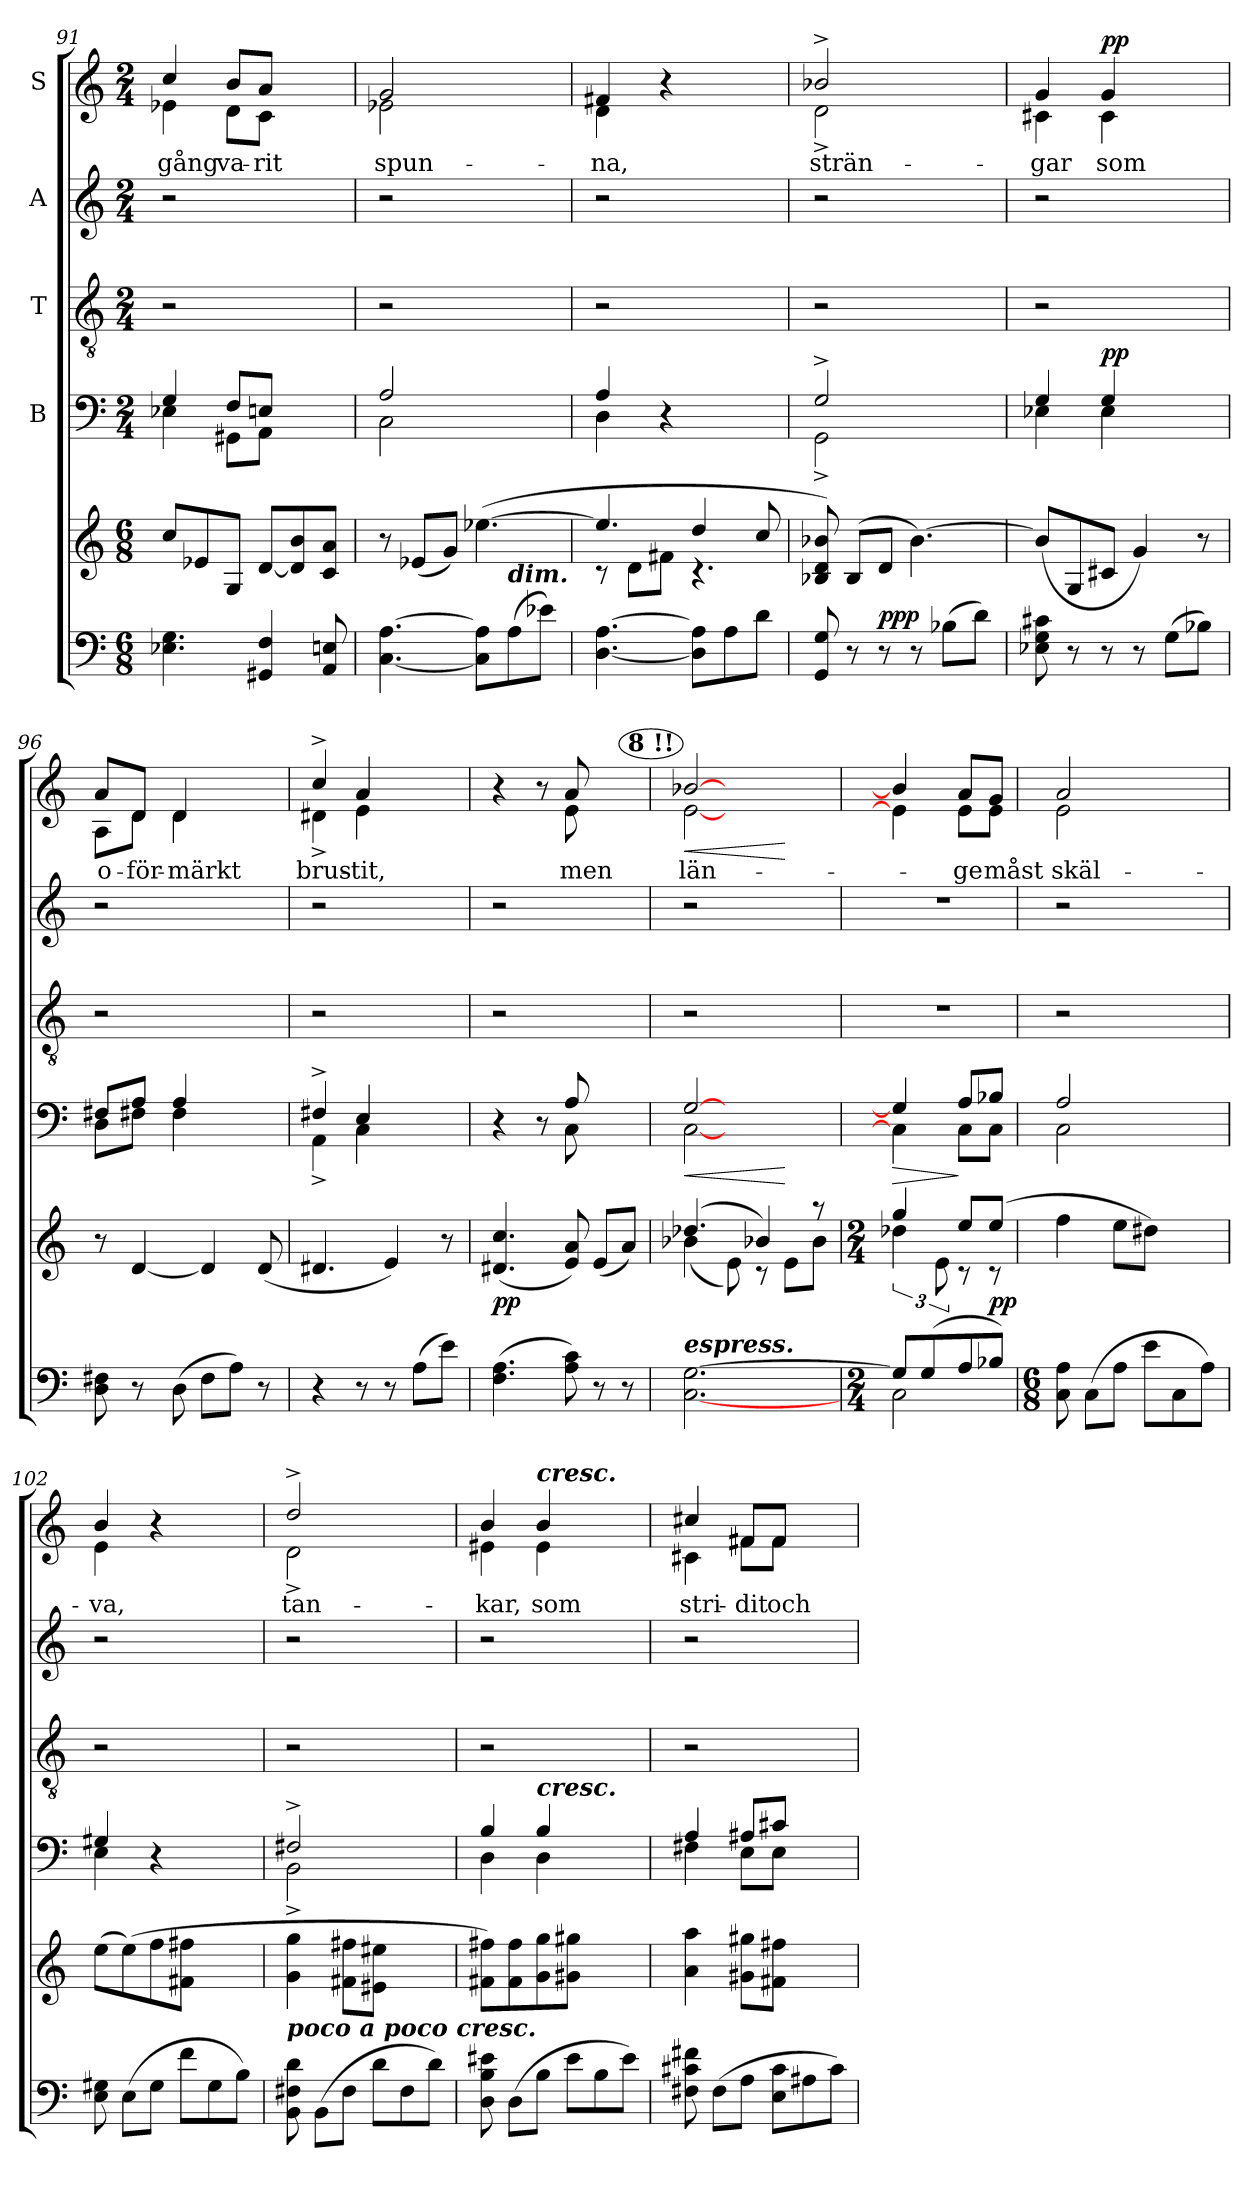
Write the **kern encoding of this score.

**kern	**dynam	**kern	**kern	**dynam	**kern	**kern	**kern	**text	**dynam
*part6	*part6	*part5	*part4	*part4	*part3	*part2	*part1	*part1	*part1
*staff6	*staff6	*staff5	*staff4	*staff4	*staff3	*staff2	*staff1	*staff1	*staff1
*	*	*	*I"B	*	*I"T	*I"A	*I"S	*	*
*clefF4	*	*clefG2	*clefF4	*	*clefGv2	*clefG2	*clefG2	*	*
*k[]	*	*k[]	*k[]	*	*k[]	*k[]	*k[]	*	*
*C:	*	*C:	*C:	*	*C:	*C:	*C:	*	*
*M6/8	*	*M6/8	*M2/4	*	*M2/4	*M2/4	*M2/4	*	*
=91	=91	=91	=91	=91	=91	=91	=91	=91	=91
*	*	*	*^	*	*	*	*	*	*
!	!	!	!	!	!	!	!	!	!LO:LY:b	!
*	*	*	*	*	*	*	*	*^	*	*
4.E-X\ 4.G\	.	8cc/L	4G/	4E-X\	.	2r	2r	4cc/	4e-X\	gång	.
.	.	8e-X/	.	.	.	.	.	.	.	.	.
!	!	!	!	!	!	!	!	!	!	!LO:LY:b	!
.	.	8G/J	8F/L	8GG#X\L	.	.	.	8b/L	8d\L	va-	.
!	!	!	!	!	!	!	!	!	!	!LO:LY:b	!
4GG#X/ 4F/	.	[8d/L	8Eni/J	8AA\J	.	.	.	8a/J	8c\J	-rit	.
.	.	8d/] 8b/	4ryy	4ryy	.	4ryy	4ryy	4ryy	4ryy	.	.
8AA/ 8En/	.	8c/ 8a/J	.	.	.	.	.	.	.	.	.
=92	=92	=92	=92	=92	=92	=92	=92	=92	=92	=92	=92
!	!	!	!	!	!	!	!	!	!	!LO:LY:b	!
[4.C\ [4.A\	.	8r	2A/	2C\	.	2r	2r	2g/	2e-X\	spun-	.
.	.	(<8e-X/L	.	.	.	.	.	.	.	.	.
.	.	8g/J)	.	.	.	.	.	.	.	.	.
8C\] 8A\]L	.	(>[4.ee-X\	.	.	.	.	.	.	.	.	.
!LO:TX:a:Bi:t=dim.	!	!	!	!	!	!	!	!	!	!	!
(>8A\	.	.	4ryy	4ryy	.	4ryy	4ryy	4ryy	4ryy	.	.
8e-X\J)	.	.	.	.	.	.	.	.	.	.	.
=93	=93	=93	=93	=93	=93	=93	=93	=93	=93	=93	=93
*	*	*^	*	*	*	*	*	*	*	*	*
!	!	!	!	!	!	!	!	!	!	!	!LO:LY:b	!
[4.D\ [4.A\	.	4.ee-/]	8rc	4A/	4D\	.	2r	2r	4f#X/	4d\	-na,	.
.	.	.	8d\L	.	.	.	.	.	.	.	.	.
.	.	.	8f#X\J	4r	4ryy	.	.	.	4r	4ryy	.	.
8D\] 8A\]L	.	4dd/	4.rc	.	.	.	.	.	.	.	.	.
8A\	.	.	.	4ryy	4ryy	.	4ryy	4ryy	4ryy	4ryy	.	.
8d\J	.	8cc/	.	.	.	.	.	.	.	.	.	.
*	*	*v	*v	*	*	*	*	*	*	*	*	*
=94	=94	=94	=94	=94	=94	=94	=94	=94	=94	=94	=94
!	!	!	!	!	!	!	!	!	!	!LO:LY:b	!
8GG/ 8G/	.	8B-X/ 8d/ 8b-X/)	2G^>/	2GG^<\	.	2r	2r	2b-X^>/	2d^<\	strän-	.
8r	.	(>8B-/L	.	.	.	.	.	.	.	.	.
!	!LO:DY:a	!	!	!	!	!	!	!	!	!	!
8r	ppp	8d/J	.	.	.	.	.	.	.	.	.
8r	.	[4.b-\)	.	.	.	.	.	.	.	.	.
(>8B-X\L	.	.	4ryy	4ryy	.	4ryy	4ryy	4ryy	4ryy	.	.
8d\J)	.	.	.	.	.	.	.	.	.	.	.
!!LO:LB:g=z	!!
=95	=95	=95	=95	=95	=95	=95	=95	=95	=95	=95	=95
!	!	!	!	!	!	!	!	!	!	!LO:LY:b	!
8E-X\ 8G\ 8c#X\	.	(<8b-i/L]	4G/	4E-X\	.	2r	2r	4g/	4c#X\	-gar	.
8r	.	8G/	.	.	.	.	.	.	.	.	.
!	!	!	!	!	!LO:DY:a	!	!	!	!	!LO:LY:b	!LO:DY:a
8r	.	8c#X/J	4G/	4E-\	pp	.	.	4g/	4c#\	som	pp
8r	.	4g/)	.	.	.	.	.	.	.	.	.
(>8G\L	.	.	4ryy	4ryy	.	4ryy	4ryy	4ryy	4ryy	.	.
8B-X\J)	.	8r	.	.	.	.	.	.	.	.	.
=96	=96	=96	=96	=96	=96	=96	=96	=96	=96	=96	=96
!	!	!	!	!	!	!	!	!	!	!LO:LY:b	!
8D\ 8F#X\	.	8r	8F#X/L	8D\L	.	2r	2r	8a/L	8A\L	o-	.
!	!	!	!	!	!	!	!	!	!	!LO:LY:b	!
8r	.	[4d/	8A/J	8F#X\J	.	.	.	8d/J	8d\J	-för-	.
!	!	!	!	!	!	!	!	!	!	!LO:LY:b	!
(>8D\	.	.	4A/	4F#\	.	.	.	4d/	4d\	-märkt	.
8F#\L	.	4d/]	.	.	.	.	.	.	.	.	.
8A\J)	.	.	4ryy	4ryy	.	4ryy	4ryy	4ryy	4ryy	.	.
8r	.	(<8d/	.	.	.	.	.	.	.	.	.
=97	=97	=97	=97	=97	=97	=97	=97	=97	=97	=97	=97
!	!	!	!	!	!	!	!	!	!	!LO:LY:b	!
4r	.	4.d#X/	4F#X^>/	4AA^<\	.	2r	2r	4cc^>/	4d#X^<\	brus-	.
!	!	!	!	!	!	!	!	!	!	!LO:LY:b	!
8r	.	.	4E/	4C\	.	.	.	4a/	4e\	-tit,	.
8r	.	4e/)	.	.	.	.	.	.	.	.	.
(>8A\L	.	.	4ryy	4ryy	.	4ryy	4ryy	4ryy	4ryy	.	.
8e\J)	.	8r	.	.	.	.	.	.	.	.	.
=98	=98	=98	=98	=98	=98	=98	=98	=98	=98	=98	=98
!	!LO:DY:a	!	!	!	!	!	!	!	!	!	!
(>4.F\ 4.A\	pp	(<4.d#X/ 4.cc/	4r	4ryy	.	2r	2r	4r	4ryy	.	.
.	.	.	8r	8ryy	.	.	.	8r	8ryy	.	.
!	!	!	!	!	!	!	!	!	!	!LO:LY:b	!
8A\ 8c\)	.	8e/ 8a/)	8A/	8C\	.	.	.	8a/	8e\	men	.
8r	.	(<8e/L	4ryy	4ryy	.	4ryy	4ryy	4ryy	4ryy	.	.
8r	.	8a/J)	.	.	.	.	.	.	.	.	.
!!LO:REH:place=s1:a:B:enc=circle:fs=9.9:t=8	!!
=99	=99	=99	=99	=99	=99	=99	=99	=99	=99	=99	=99
*	*	*^	*	*	*	*	*	*	*	*	*
!LO:TX:a:Bi:t=espress.	!	!	!	!	!	!	!	!	!	!	!	!
!	!	!	!	!	!	!LO:HP:b	!	!	!	!	!LO:LY:b	!LO:HP:b
!	!	!	!	!	!	!	!	!	!	!	!	!LO:HP:n=1:b
[2.C\ [2.G\	.	(>4.dd-X/	(<4b-X\	[>2G/	[<2C\	<	2r	2r	[>2b-X/	[<2e\	län-	< >
.	.	.	8e\)	.	.	.	.	.	.	.	.	.
.	.	4b-X/)	8rc	.	.	.	.	.	.	.	.	.
.	.	.	8e\L	4ryy	4ryy	[	4ryy	4ryy	4ryy	4ryy	.	[
.	.	8raa	8b-\J	.	.	.	.	.	.	.	.	.
=100	=100	=100	=100	=100	=100	=100	=100	=100	=100	=100	=100	=100
*M2/4	*	*M2/4	*	*	*	*	*	*	*	*	*	*
*^	*	*	*	*	*	*	*	*	*	*	*	*
!	!	!	!	!	!	!	!LO:HP:b	!	!	!	!	!	!
8G/L]	2C\	.	4gg/	6dd-X\	4G/]	4C\]	>	2r	2r	4b-/]	4e\]	.	.
(>8G/	.	.	.	.	.	.	.	.	.	.	.	.	.
.	.	.	.	12e\	.	.	.	.	.	.	.	.	.
!	!	!	!	!	!	!	!	!	!	!	!	!LO:LY:b	!
8A/	.	.	8ee/L	8rc	8A/L	8C\L	]	.	.	8a/L	8e\L	-ge	]
!	!	!LO:DY:a	!	!	!	!	!	!	!	!	!	!LO:LY:b	!
8B-X/J)	.	pp	(>8ee/J	8rc	8B-X/J	8C\J	.	.	.	8g/J	8e\J	måst	.
*v	*v	*	*	*	*	*	*	*	*	*	*	*	*
*	*	*v	*v	*	*	*	*	*	*	*	*	*
=101	=101	=101	=101	=101	=101	=101	=101	=101	=101	=101	=101
*M6/8	*	*	*	*	*	*	*	*	*	*	*
*	*	*^	*	*	*	*	*	*	*	*	*
!	!	!	!	!	!	!	!	!	!	!	!LO:LY:b	!
*	*	*v	*v	*	*	*	*	*	*	*	*	*
8C\ 8A\	.	4ff\	2A/	2C\	.	2r	2r	2a/	2e\	skäl-	.
(>8C\L	.	.	.	.	.	.	.	.	.	.	.
8A\J	.	8ee\L	.	.	.	.	.	.	.	.	.
8e\L	.	8dd#X\J)	.	.	.	.	.	.	.	.	.
8C\	.	4ryy	4ryy	4ryy	.	4ryy	4ryy	4ryy	4ryy	.	.
8A\J)	.	.	.	.	.	.	.	.	.	.	.
!!LO:PB:g=z	!!
=102	=102	=102	=102	=102	=102	=102	=102	=102	=102	=102	=102
!	!	!	!	!	!	!	!	!	!	!LO:LY:b	!
8E\ 8G#X\	.	(>8ee\L	4G#X/	4E\	.	2r	2r	4b/	4e\	-va,	.
(>8E\L	.	(>8ee\)	.	.	.	.	.	.	.	.	.
8G#\J	.	8ff\	4r	4ryy	.	.	.	4r	4ryy	.	.
8f\L	.	8f#X\ 8ff#X\J	.	.	.	.	.	.	.	.	.
8G#\	.	4ryy	4ryy	4ryy	.	4ryy	4ryy	4ryy	4ryy	.	.
8B\J)	.	.	.	.	.	.	.	.	.	.	.
=103	=103	=103	=103	=103	=103	=103	=103	=103	=103	=103	=103
!LO:TX:a:Bi:t=poco a poco cresc.	!	!	!	!	!	!	!	!	!	!	!
!	!	!	!	!	!	!	!	!	!	!LO:LY:b	!
8BB\ 8F#X\ 8d\	.	4g\ 4gg\	2F#X^>/	2BB^<\	.	2r	2r	2dd^>/	2d^<\	tan-	.
(>8BB\L	.	.	.	.	.	.	.	.	.	.	.
8F#\J	.	8f#X\ 8ff#X\L	.	.	.	.	.	.	.	.	.
8d\L	.	8e#X\ 8ee#X\J	.	.	.	.	.	.	.	.	.
8F#\	.	4ryy	4ryy	4ryy	.	4ryy	4ryy	4ryy	4ryy	.	.
8d\J)	.	.	.	.	.	.	.	.	.	.	.
=104	=104	=104	=104	=104	=104	=104	=104	=104	=104	=104	=104
!	!	!	!	!	!	!	!	!	!	!LO:LY:b	!
8D\ 8B\ 8e#X\	.	8f#X\ 8ff#X\L)	4B/	4D\	.	2r	2r	4b/	4e#X\	-kar,	.
(>8D\L	.	8f#\ 8ff#\	.	.	.	.	.	.	.	.	.
!	!	!	!	!	!	!	!	!LO:TX:a:Bi:t=cresc.	!	!	!
!	!	!	!LO:TX:a:Bi:t=cresc.	!	!	!	!	!	!	!	!
!	!	!	!	!	!	!	!	!	!	!LO:LY:b	!
8B\J	.	8g\ 8gg\	4B/	4D\	.	.	.	4b/	4e#\	som	.
8e#\L	.	8g#X\ 8gg#X\J	.	.	.	.	.	.	.	.	.
8B\	.	4ryy	4ryy	4ryy	.	4ryy	4ryy	4ryy	4ryy	.	.
8e#\J)	.	.	.	.	.	.	.	.	.	.	.
=105	=105	=105	=105	=105	=105	=105	=105	=105	=105	=105	=105
!	!	!	!	!	!	!	!	!	!	!LO:LY:b	!
8F#X\ 8c#X\ 8f#X\	.	4a\ 4aa\	4A/	4F#X\	.	2r	2r	4cc#X/	4c#X\	stri-	.
(>8F#\L	.	.	.	.	.	.	.	.	.	.	.
!	!	!	!	!	!	!	!	!	!	!LO:LY:b	!
8A\J	.	8g#X\ 8gg#X\L	8A#X/L	8E\L	.	.	.	8f#X/L	8f#X\L	-dit	.
!	!	!	!	!	!	!	!	!	!	!LO:LY:b	!
8E\ 8c#\L	.	8f#X\ 8ff#X\J	8c#X/J	8E\J	.	.	.	8f#/J	8f#\J	och	.
8A#X\	.	4ryy	4ryy	4ryy	.	4ryy	4ryy	4ryy	4ryy	.	.
8c#\J)	.	.	.	.	.	.	.	.	.	.	.
*	*	*	*v	*v	*	*	*	*v	*v	*	*
=	=	=	=	=	=	=	=	=	=
*-	*-	*-	*-	*-	*-	*-	*-	*-	*-
